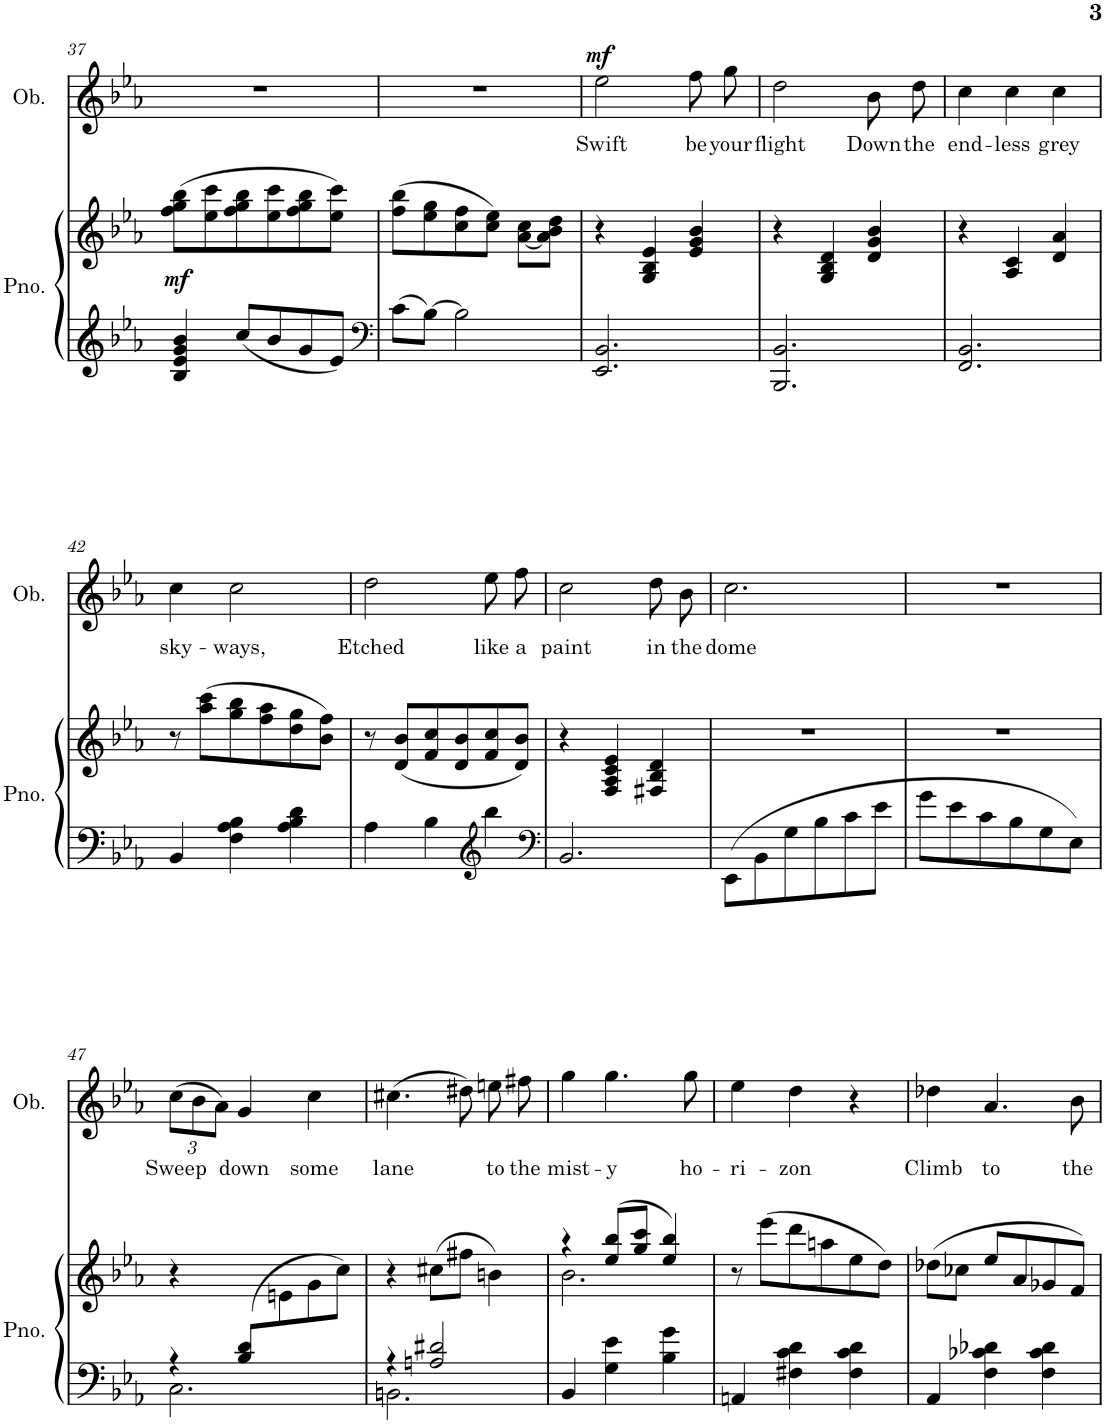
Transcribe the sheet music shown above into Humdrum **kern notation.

**kern	**kern	**dynam	**kern	**text	**dynam
*part2	*part2	*part2	*part1	*part1	*part1
*staff3	*staff2	*staff2/3	*staff1	*staff1	*staff1
*I"Piano	*	*	*I"Oboe	*	*
*I'Pno.	*	*	*I'Ob.	*	*
!!LO:PB:g=z
*clefG2	*clefG2	*	*clefG2	*	*
*k[b-e-a-]	*k[b-e-a-]	*	*k[b-e-a-]	*	*
*M3/4	*M3/4	*	*M3/4	*	*
=37	=37	=37	=37	=37	=37
!	!	!LO:DY:b	!	!	!
4B-/ 4e-/ 4g/ 4b-/	(8ff\ 8gg\ 8bb-\L	mf	2.r	.	.
.	8ee-\ 8ccc\	.	.	.	.
8cc/L	8ff\ 8gg\ 8bb-\	.	.	.	.
8b-/	8ee-\ 8ccc\	.	.	.	.
8g/	8ff\ 8gg\ 8bb-\	.	.	.	.
8e-/J	8ee-\ 8ccc\J)	.	.	.	.
=38	=38	=38	=38	=38	=38
*clefF4	*	*	*	*	*
8c\L	(8ff\ 8bb-\L	.	2.r	.	.
[8B-\J	8ee-\ 8gg\	.	.	.	.
2B-\]	8cc\ 8ff\	.	.	.	.
.	8cc\ 8ee-\J)	.	.	.	.
.	[8a-\ 8cc\L	.	.	.	.
.	8a-\] 8b-\ 8dd\J	.	.	.	.
=39	=39	=39	=39	=39	=39
!	!	!	!	!LO:LY:b	!LO:DY:a
2.EE-/ 2.BB-/	4r	.	2ee-\	Swift	mf
.	4G/ 4B-/ 4e-/	.	.	.	.
!	!	!	!	!LO:LY:b	!
.	4e-/ 4g/ 4b-/	.	8ff\	be	.
!	!	!	!	!LO:LY:b	!
.	.	.	8gg\	your	.
=40	=40	=40	=40	=40	=40
!	!	!	!	!LO:LY:b	!
2.BBB-/ 2.BB-/	4r	.	2dd\	flight	.
.	4G/ 4B-/ 4d/	.	.	.	.
!	!	!	!	!LO:LY:b	!
.	4d/ 4g/ 4b-/	.	8b-\	Down	.
!	!	!	!	!LO:LY:b	!
.	.	.	8dd\	the	.
=41	=41	=41	=41	=41	=41
!	!	!	!	!LO:LY:b	!
2.FF/ 2.BB-/	4r	.	4cc\	end-	.
!	!	!	!	!LO:LY:b	!
.	4A-/ 4c/	.	4cc\	-less	.
!	!	!	!	!LO:LY:b	!
.	4d/ 4a-/	.	4cc\	grey	.
!!LO:LB:g=z
=42	=42	=42	=42	=42	=42
!	!	!	!	!LO:LY:b	!
4BB-/	8r	.	4cc\	sky-	.
.	(8aa-\ 8ccc\L	.	.	.	.
!	!	!	!	!LO:LY:b	!
4F\ 4A-\ 4B-\	8gg\ 8bb-\	.	2cc\	-ways,	.
.	8ff\ 8aa-\	.	.	.	.
4A-\ 4B-\ 4d\	8dd\ 8gg\	.	.	.	.
.	8b-\ 8ff\J)	.	.	.	.
=43	=43	=43	=43	=43	=43
!	!	!	!	!LO:LY:b	!
4A-\	8r	.	2dd\	Etched	.
.	(8d/ 8b-/L	.	.	.	.
4B-\	8f/ 8cc/	.	.	.	.
.	8d/ 8b-/	.	.	.	.
*clefG2	*	*	*	*	*
!	!	!	!	!LO:LY:b	!
4bb-\	8f/ 8cc/	.	8ee-\	like	.
!	!	!	!	!LO:LY:b	!
.	8d/ 8b-/J)	.	8ff\	a	.
=44	=44	=44	=44	=44	=44
*clefF4	*	*	*	*	*
!	!	!	!	!LO:LY:b	!
2.BB-/	4r	.	2cc\	paint	.
.	4F/ 4A-/ 4c/ 4e-/	.	.	.	.
!	!	!	!	!LO:LY:b	!
.	4F#X/ 4B-/ 4d/	.	8dd\	in	.
!	!	!	!	!LO:LY:b	!
.	.	.	8b-\	the	.
=45	=45	=45	=45	=45	=45
!	!	!	!	!LO:LY:b	!
8EE-\L	2.r	.	2.cc\	dome	.
8BB-\	.	.	.	.	.
8G\	.	.	.	.	.
8B-\	.	.	.	.	.
8c\	.	.	.	.	.
8e-\J	.	.	.	.	.
=46	=46	=46	=46	=46	=46
8g\L	2.r	.	2.r	.	.
8e-\	.	.	.	.	.
8c\	.	.	.	.	.
8B-\	.	.	.	.	.
8G\	.	.	.	.	.
8E-\J	.	.	.	.	.
!!LO:LB:g=z
=47	=47	=47	=47	=47	=47
*^	*^	*	*	*	*
*	*	*	*	*	*Xbrackettup	*	*
!	!	!	!	!	!	!LO:LY:b	!
4r	2.C\	4r	4.ryy	.	(12cc\L	Sweep	.
.	.	.	.	.	12b-\	.	.
.	.	.	.	.	12a-\J)	.	.
!	!	!	!	!	!	!LO:LY:b	!
(8B-/ 8d/L	.	4ryy	.	.	4g/	down	.
4.ryy	.	.	8en\	.	.	.	.
!	!	!	!	!	!	!LO:LY:b	!
.	.	4ryy	8g\	.	4cc\	some	.
.	.	.	8cc\J)	.	.	.	.
=48	=48	=48	=48	=48	=48	=48	=48
!	!	!	!	!	!	!LO:LY:b	!
*	*	*v	*v	*	*	*	*
4r	2.BBn\	4r	.	(4.cc#X\	lane	.
2An/ 2d#X/	.	(8cc#X\L	.	.	.	.
.	.	8ff#X\J	.	8dd#X\)	.	.
!	!	!	!	!	!LO:LY:b	!
.	.	4bn\)	.	8een\	to	.
!	!	!	!	!	!LO:LY:b	!
.	.	.	.	8ff#X\	the	.
*v	*v	*	*	*	*	*
=49	=49	=49	=49	=49	=49
*	*^	*	*	*	*
!	!	!	!	!	!LO:LY:b	!
4BB-/	4r	2.b-\	.	4gg\	mist-	.
!	!	!	!	!	!LO:LY:b	!
4G\ 4e-\	(8ee-/ 8bb-/L	.	.	4.gg\	-y	.
.	8gg/ 8ccc/J	.	.	.	.	.
4B-\ 4g\	4ee-/ 4bb-/)	.	.	.	.	.
!	!	!	!	!	!LO:LY:b	!
.	.	.	.	8gg\	ho-	.
*	*v	*v	*	*	*	*
=50	=50	=50	=50	=50	=50
!	!	!	!	!LO:LY:b	!
4AAn/	8r	.	4ee-\	-ri-	.
.	(8eee-\L	.	.	.	.
!	!	!	!	!LO:LY:b	!
4F#X\ 4c\ 4d\	8ddd\	.	4dd\	-zon	.
.	8aan\	.	.	.	.
4F#\ 4c\ 4d\	8ee-\	.	4r	.	.
.	8dd\J)	.	.	.	.
=51	=51	=51	=51	=51	=51
!	!	!	!	!LO:LY:b	!
4AA-/	(8dd-X\L	.	4dd-X\	Climb	.
.	8cc-X\J	.	.	.	.
!	!	!	!	!LO:LY:b	!
4F\ 4c-X\ 4d-X\	8ee-/L	.	4.a-/	to	.
.	8a-/	.	.	.	.
4F\ 4c-\ 4d-\	8g-X/	.	.	.	.
!	!	!	!	!LO:LY:b	!
.	8f/J)	.	8b-\	the	.
=	=	=	=	=	=
*-	*-	*-	*-	*-	*-
